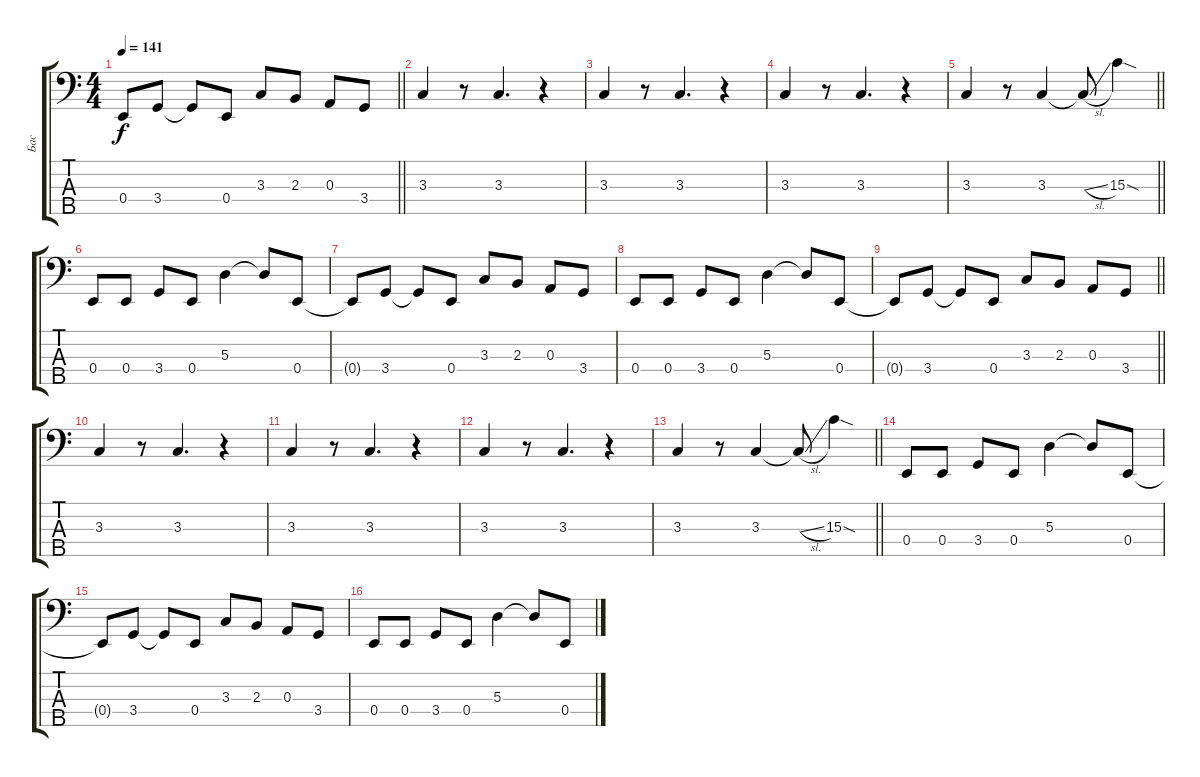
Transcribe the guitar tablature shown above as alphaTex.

\track ("Бас" "Бас") {instrument electricbassfinger}
\staff {score tabs}
\tuning (G2 D2 A1 E1 B0) {hide}
\ts (4 4)
\tempo 141
\clef f4
\barLineRight lightlight
\ks c
0.4{t}.8{dy f} 3.4.8 3.4{t}.8 0.4.8 3.3.8 2.3.8 0.3.8 3.4.8 |
3.3.4 r.8 3.3.4{d} r.4 |
3.3.4 r.8 3.3.4{d} r.4 |
3.3.4 r.8 3.3.4{d} r.4 |
\barLineRight lightlight
3.3.4 r.8 3.3.4 3.3{sl t}.8 15.3{sod}.4 |
0.4.8 0.4.8 3.4.8 0.4.8 5.3.4 5.3{t}.8 0.4.8 |
0.4{t}.8 3.4.8 3.4{t}.8 0.4.8 3.3.8 2.3.8 0.3.8 3.4.8 |
0.4.8 0.4.8 3.4.8 0.4.8 5.3.4 5.3{t}.8 0.4.8 |
\barLineRight lightlight
0.4{t}.8 3.4.8 3.4{t}.8 0.4.8 3.3.8 2.3.8 0.3.8 3.4.8 |
3.3.4 r.8 3.3.4{d} r.4 |
3.3.4 r.8 3.3.4{d} r.4 |
3.3.4 r.8 3.3.4{d} r.4 |
\barLineRight lightlight
3.3.4 r.8 3.3.4 3.3{sl t}.8 15.3{sod}.4 |
0.4.8 0.4.8 3.4.8 0.4.8 5.3.4 5.3{t}.8 0.4.8 |
0.4{t}.8 3.4.8 3.4{t}.8 0.4.8 3.3.8 2.3.8 0.3.8 3.4.8 |
0.4.8 0.4.8 3.4.8 0.4.8 5.3.4 5.3{t}.8 0.4.8
